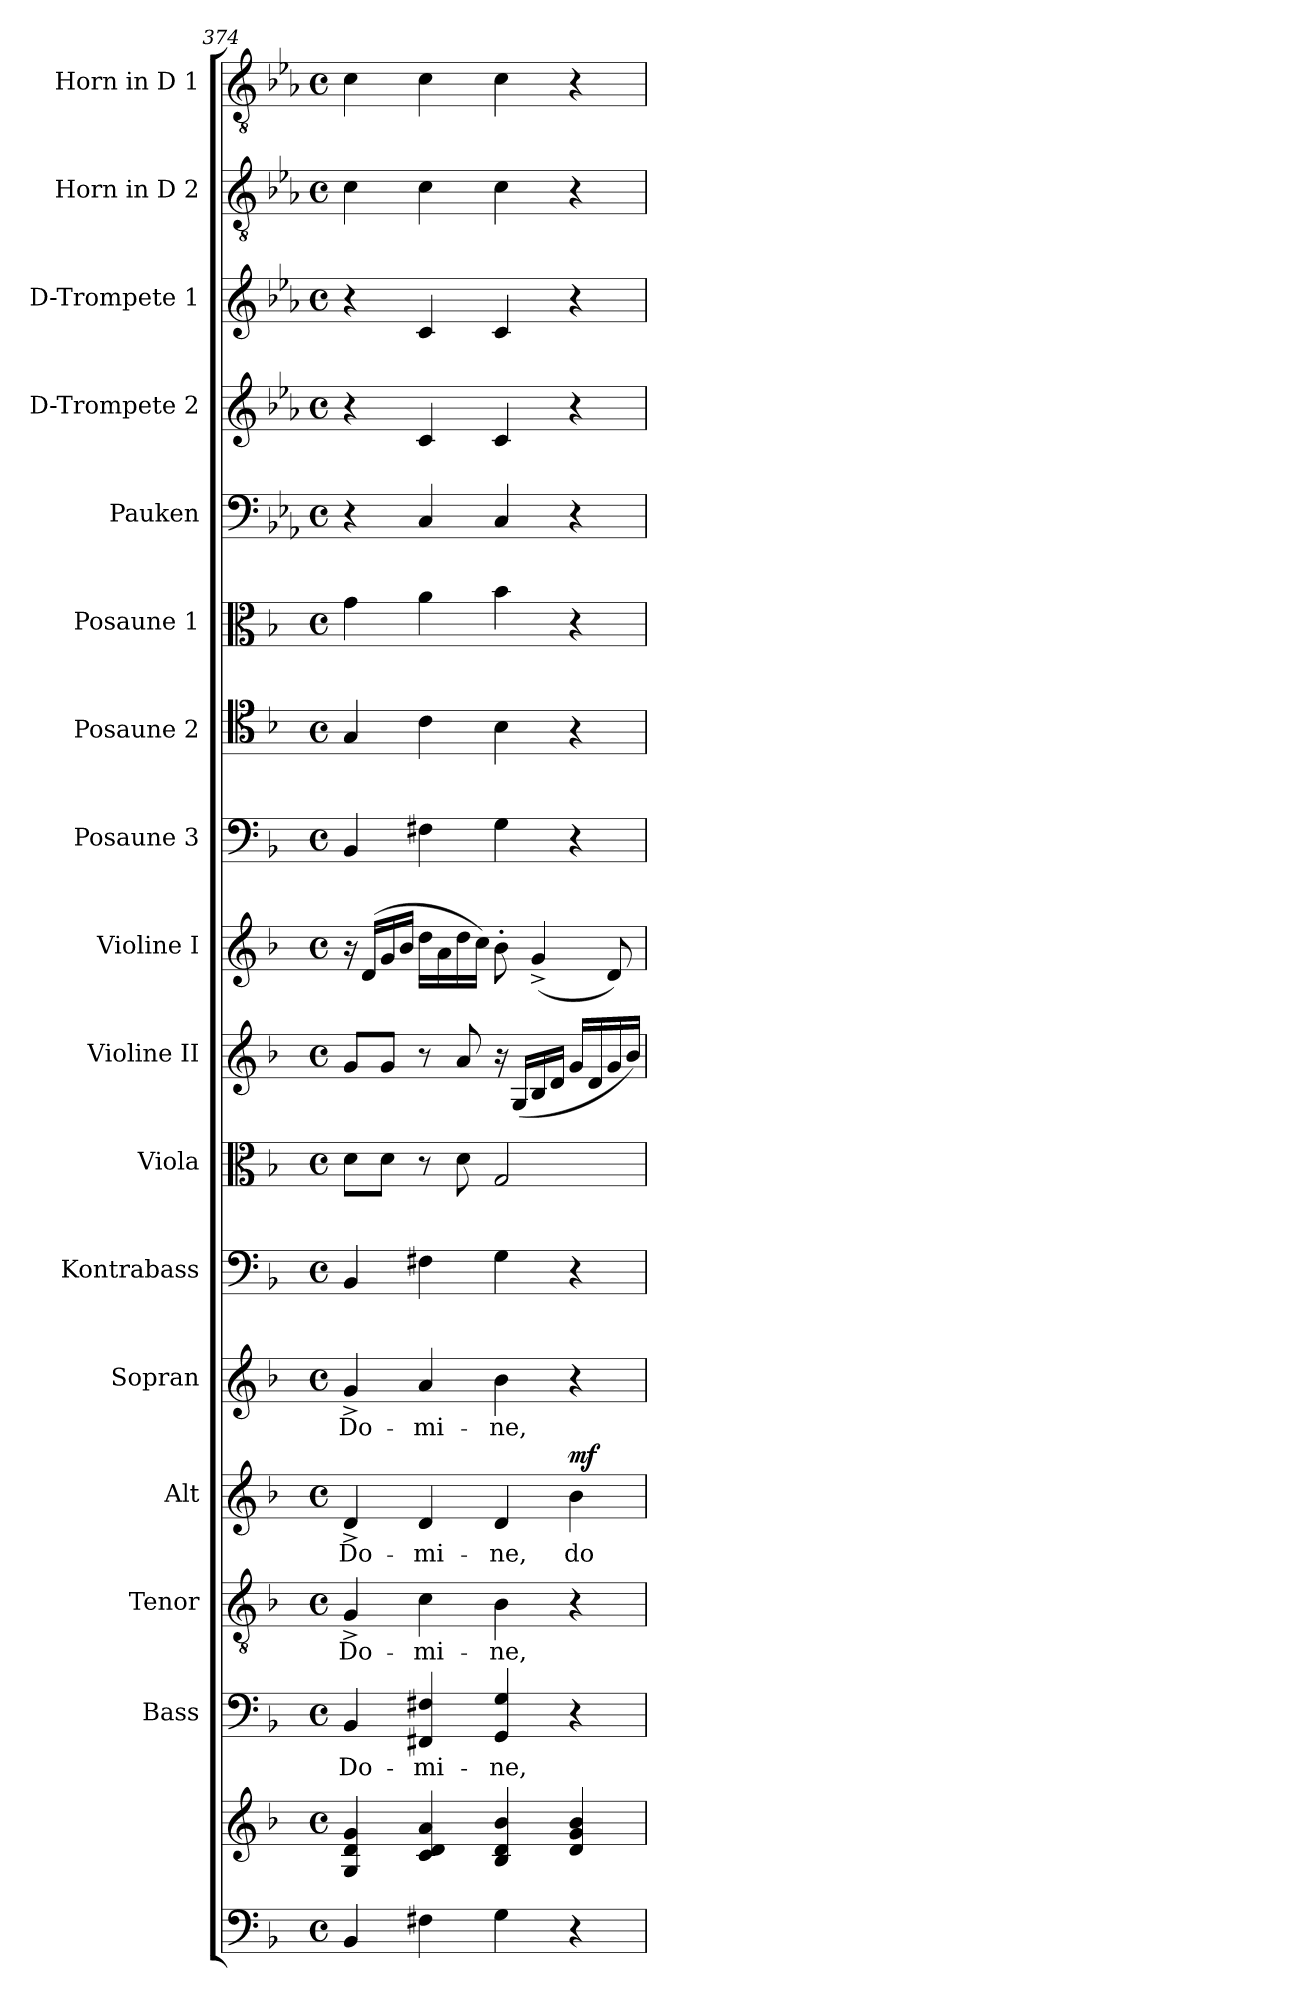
**kern	**kern	**kern	**text	**kern	**text	**kern	**text	**dynam	**kern	**text	**kern	**kern	**kern	**kern	**kern	**kern	**kern	**kern	**kern	**kern	**kern	**kern
*part17	*part17	*part16	*part16	*part15	*part15	*part14	*part14	*part14	*part13	*part13	*part12	*part11	*part10	*part9	*part8	*part7	*part6	*part5	*part4	*part3	*part2	*part1
*staff18	*staff17	*staff16	*staff16	*staff15	*staff15	*staff14	*staff14	*staff14	*staff13	*staff13	*staff12	*staff11	*staff10	*staff9	*staff8	*staff7	*staff6	*staff5	*staff4	*staff3	*staff2	*staff1
*	*	*I"Bass	*	*I"Tenor	*	*I"Alt	*	*	*I"Sopran	*	*I"Kontrabass	*I"Viola	*I"Violine II	*I"Violine I	*I"Posaune 3	*I"Posaune 2	*I"Posaune 1	*I"Pauken	*I"D-Trompete 2	*I"D-Trompete 1	*I"Horn in D 2	*I"Horn in D 1
*	*	*I'B.	*	*I'T.	*	*I'A.	*	*	*I'S.	*	*I'Kb.	*I'Vla.	*I'Vl. II	*I'Vl. I	*I'Pos. 3	*I'Pos. 2	*I'Pos. 1	*I'Pk.	*I'D Trp. 2	*I'D Trp. 1	*I'Hrn. 2	*I'Hrn. 1
*clefF4	*clefG2	*clefF4	*	*clefGv2	*	*clefG2	*	*	*clefG2	*	*clefF4	*clefC3	*clefG2	*clefG2	*clefF4	*clefC4	*clefC3	*clefF4	*clefG2	*clefG2	*clefGv2	*clefGv2
*	*	*	*	*	*	*	*	*	*	*	*ITrd7c12	*	*	*	*	*	*	*ITrd-1c-2	*ITrd-1c-2	*ITrd-1c-2	*ITrd-1c-2	*ITrd-1c-2
*k[b-]	*k[b-]	*k[b-]	*	*k[b-]	*	*k[b-]	*	*	*k[b-]	*	*k[b-]	*k[b-]	*k[b-]	*k[b-]	*k[b-]	*k[b-]	*k[b-]	*k[b-]	*k[b-]	*k[b-]	*k[b-]	*k[b-]
*F:	*F:	*F:	*	*F:	*	*F:	*	*	*F:	*	*F:	*F:	*F:	*F:	*F:	*F:	*F:	*F:	*F:	*F:	*F:	*F:
*M4/4	*M4/4	*M4/4	*	*M4/4	*	*M4/4	*	*	*M4/4	*	*M4/4	*M4/4	*M4/4	*M4/4	*M4/4	*M4/4	*M4/4	*M4/4	*M4/4	*M4/4	*M4/4	*M4/4
*met(c)	*met(c)	*met(c)	*	*met(c)	*	*met(c)	*	*	*met(c)	*	*met(c)	*met(c)	*met(c)	*met(c)	*met(c)	*met(c)	*met(c)	*met(c)	*met(c)	*met(c)	*met(c)	*met(c)
=374	=374	=374	=374	=374	=374	=374	=374	=374	=374	=374	=374	=374	=374	=374	=374	=374	=374	=374	=374	=374	=374	=374
!	!	!	!LO:LY:b	!	!LO:LY:b	!	!LO:LY:b	!	!	!LO:LY:b	!	!	!	!	!	!	!	!	!	!	!	!
4BB-/	4G/ 4d/ 4g/	4BB-/	Do-	4G^>/	Do-	4d^>/	Do-	.	4g^>/	Do-	4BBB-/	8d\L	8g/L	16r	4BB-/	4G/	4g\	4r	4r	4r	4d\	4d\
.	.	.	.	.	.	.	.	.	.	.	.	.	.	(>16d/LL	.	.	.	.	.	.	.	.
.	.	.	.	.	.	.	.	.	.	.	.	8d\J	8g/J	16g/	.	.	.	.	.	.	.	.
.	.	.	.	.	.	.	.	.	.	.	.	.	.	16b-/JJ	.	.	.	.	.	.	.	.
!	!	!	!LO:LY:b	!	!LO:LY:b	!	!LO:LY:b	!	!	!LO:LY:b	!	!	!	!	!	!	!	!	!	!	!	!
4F#X\	4c/ 4d/ 4a/	4FF#X/ 4F#X/	-mi-	4c\	-mi-	4d/	-mi-	.	4a/	-mi-	4FF#X\	8r	8r	16dd\LL	4F#X\	4c\	4a\	4D/	4d/	4d/	4d\	4d\
.	.	.	.	.	.	.	.	.	.	.	.	.	.	16a\	.	.	.	.	.	.	.	.
.	.	.	.	.	.	.	.	.	.	.	.	8d\	8a/	16dd\	.	.	.	.	.	.	.	.
.	.	.	.	.	.	.	.	.	.	.	.	.	.	16cc\JJ)	.	.	.	.	.	.	.	.
!	!	!	!LO:LY:b	!	!LO:LY:b	!	!LO:LY:b	!	!	!LO:LY:b	!	!	!	!	!	!	!	!	!	!	!	!
4G\	4B-/ 4d/ 4b-/	4GG/ 4G/	-ne,	4B-\	-ne,	4d/	-ne,	.	4b-\	-ne,	4GG\	2G/	16r	8b-'>\	4G\	4B-\	4b-\	4D/	4d/	4d/	4d\	4d\
.	.	.	.	.	.	.	.	.	.	.	.	.	(<16G/LL	.	.	.	.	.	.	.	.	.
.	.	.	.	.	.	.	.	.	.	.	.	.	16B-/	(<4g^</	.	.	.	.	.	.	.	.
.	.	.	.	.	.	.	.	.	.	.	.	.	16d/JJ	.	.	.	.	.	.	.	.	.
!	!	!	!	!	!	!	!LO:LY:b	!LO:DY:a	!	!	!	!	!	!	!	!	!	!	!	!	!	!
4r	4d/ 4g/ 4b-/	4r	.	4r	.	4b-\	do-	mf	4r	.	4r	.	16g/LL	.	4r	4r	4r	4r	4r	4r	4r	4r
.	.	.	.	.	.	.	.	.	.	.	.	.	16d/	.	.	.	.	.	.	.	.	.
.	.	.	.	.	.	.	.	.	.	.	.	.	16g/	8d/)	.	.	.	.	.	.	.	.
.	.	.	.	.	.	.	.	.	.	.	.	.	16b-/JJ)	.	.	.	.	.	.	.	.	.
=	=	=	=	=	=	=	=	=	=	=	=	=	=	=	=	=	=	=	=	=	=	=
*-	*-	*-	*-	*-	*-	*-	*-	*-	*-	*-	*-	*-	*-	*-	*-	*-	*-	*-	*-	*-	*-	*-
